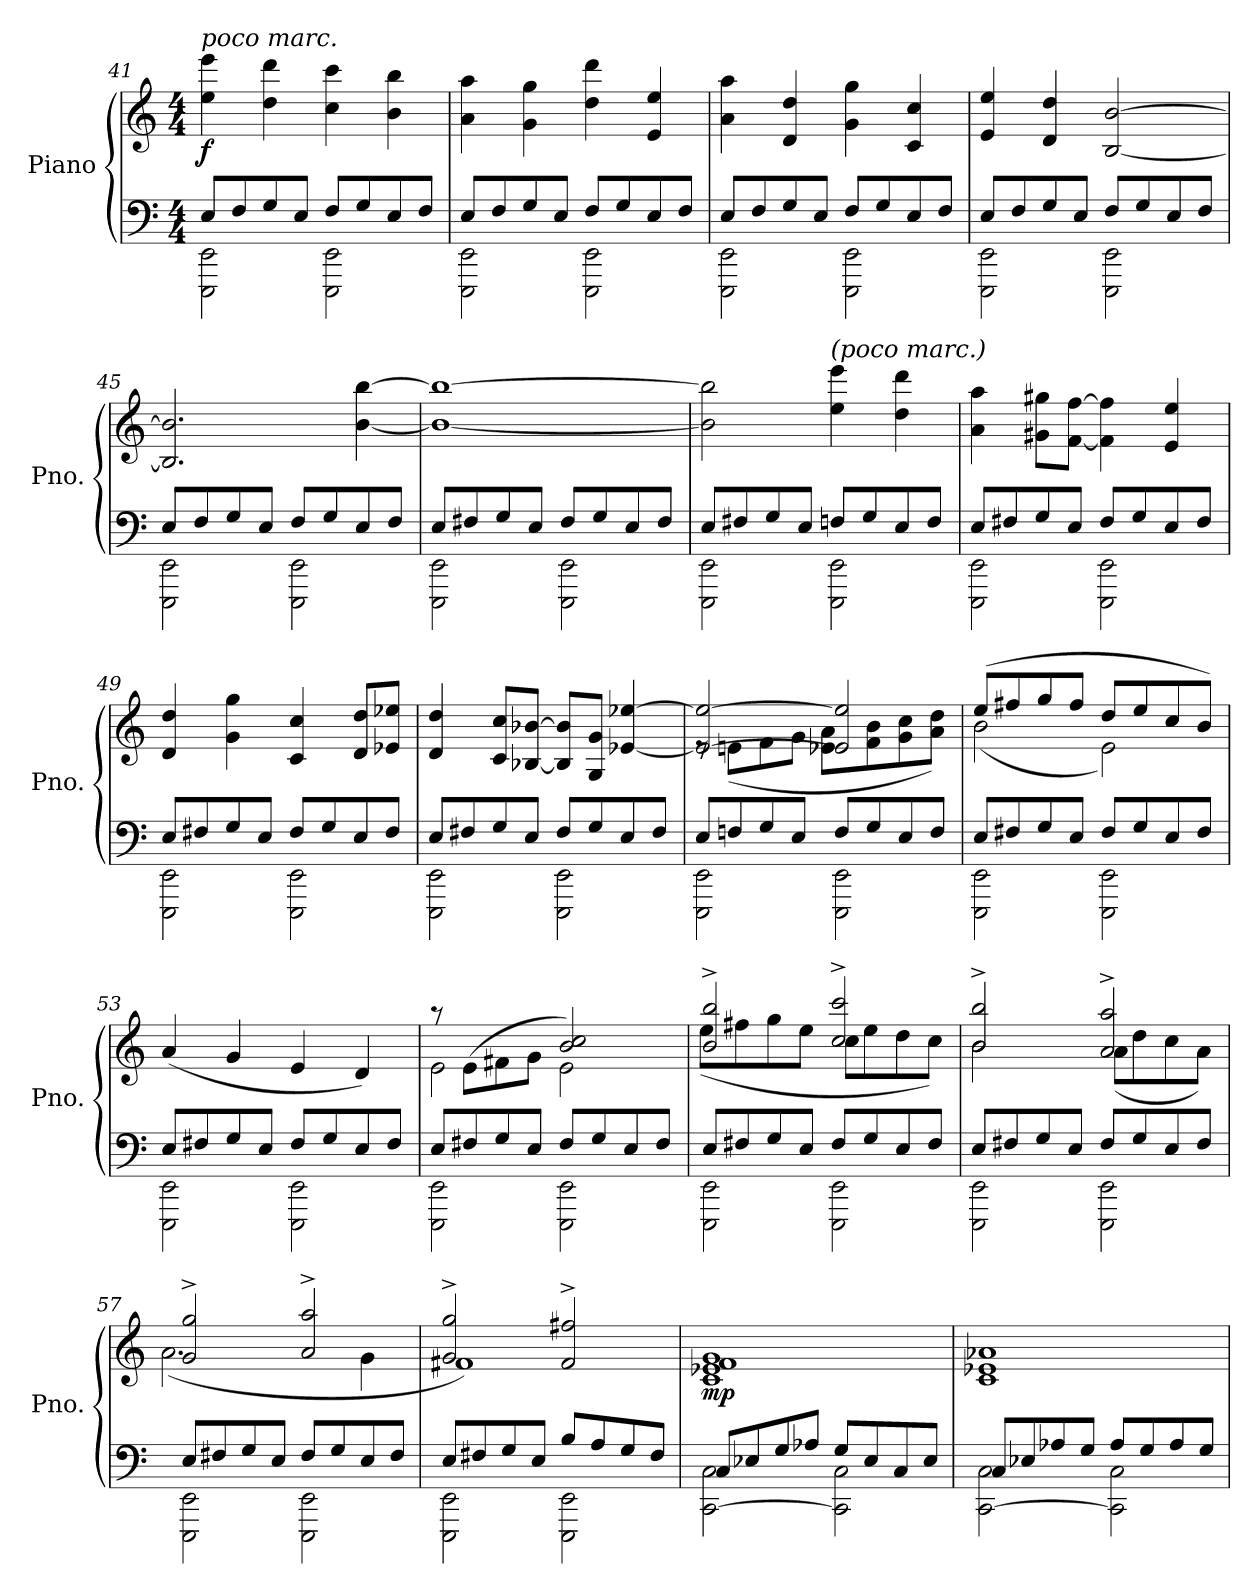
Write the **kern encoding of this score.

**kern	**kern	**dynam
*part1	*part1	*part1
*staff2	*staff1	*staff1/2
*I"Piano	*	*
*I'Pno.	*	*
*clefF4	*clefG2	*
*k[]	*k[]	*
*M4/4	*M4/4	*
=41	=41	=41
*^	*	*
!	!	!LO:TX:a:i:t=poco marc.	!
!	!	!	!LO:DY:b
2EEE\ 2EE\	8E/L	4ee\ 4eee\	f
.	8F/	.	.
.	8G/	4dd\ 4ddd\	.
.	8E/J	.	.
2EEE\ 2EE\	8F/L	4cc\ 4ccc\	.
.	8G/	.	.
.	8E/	4b\ 4bb\	.
.	8F/J	.	.
=42	=42	=42	=42
2EEE\ 2EE\	8E/L	4a\ 4aa\	.
.	8F/	.	.
.	8G/	4g\ 4gg\	.
.	8E/J	.	.
2EEE\ 2EE\	8F/L	4dd\ 4ddd\	.
.	8G/	.	.
.	8E/	4e/ 4ee/	.
.	8F/J	.	.
!!LO:LB:g=z
=43	=43	=43	=43
2EEE\ 2EE\	8E/L	4a\ 4aa\	.
.	8F/	.	.
.	8G/	4d/ 4dd/	.
.	8E/J	.	.
2EEE\ 2EE\	8F/L	4g\ 4gg\	.
.	8G/	.	.
.	8E/	4c/ 4cc/	.
.	8F/J	.	.
=44	=44	=44	=44
2EEE\ 2EE\	8E/L	4e/ 4ee/	.
.	8F/	.	.
.	8G/	4d/ 4dd/	.
.	8E/J	.	.
2EEE\ 2EE\	8F/L	[2B/ [2b/	.
.	8G/	.	.
.	8E/	.	.
.	8F/J	.	.
=45	=45	=45	=45
2EEE\ 2EE\	8E/L	2.B/] 2.b/]	.
.	8F/	.	.
.	8G/	.	.
.	8E/J	.	.
2EEE\ 2EE\	8F/L	.	.
.	8G/	.	.
.	8E/	[4b\ [4bb\	.
.	8F/J	.	.
=46	=46	=46	=46
2EEE\ 2EE\	8E/L	1b_ 1bb_	.
.	8F#X/	.	.
.	8G/	.	.
.	8E/J	.	.
2EEE\ 2EE\	8F#/L	.	.
.	8G/	.	.
.	8E/	.	.
.	8F#/J	.	.
!!LO:LB:g=z
=47	=47	=47	=47
2EEE\ 2EE\	8E/L	2b\] 2bb\]	.
.	8F#X/	.	.
.	8G/	.	.
.	8E/J	.	.
!	!	!LO:TX:a:i:t=(poco marc.)	!
2EEE\ 2EE\	8Fn/L	4ee\ 4eee\	.
.	8G/	.	.
.	8E/	4dd\ 4ddd\	.
.	8F/J	.	.
=48	=48	=48	=48
2EEE\ 2EE\	8E/L	4a\ 4aa\	.
.	8F#X/	.	.
.	8G/	8g#X\ 8gg#X\L	.
.	8E/J	[8f\ [8ff\J	.
2EEE\ 2EE\	8F#/L	4f\] 4ff\]	.
.	8G/	.	.
.	8E/	4e/ 4ee/	.
.	8F#/J	.	.
=49	=49	=49	=49
2EEE\ 2EE\	8E/L	4d/ 4dd/	.
.	8F#X/	.	.
.	8G/	4g\ 4gg\	.
.	8E/J	.	.
2EEE\ 2EE\	8F#/L	4c/ 4cc/	.
.	8G/	.	.
.	8E/	8d/ 8dd/L	.
.	8F#/J	8e-X/ 8ee-X/J	.
!!LO:LB:g=z
=50	=50	=50	=50
2EEE\ 2EE\	8E/L	4d/ 4dd/	.
.	8F#X/	.	.
.	8G/	8c/ 8cc/L	.
.	8E/J	[8B-X/ [8b-X/J	.
2EEE\ 2EE\	8F#/L	8B-/] 8b-/]L	.
.	8G/	8G/ 8g/J	.
.	8E/	[4e-X/ [4ee-X/	.
.	8F#/J	.	.
=51	=51	=51	=51
*	*	*^	*
2EEE\ 2EE\	8E/L	2e-/_ 2ee-/_	8re	.
.	8Fni/	.	(<8en\L	.
.	8G/	.	8f\	.
.	8E/J	.	8g\J	.
2EEE\ 2EE\	8F/L	2e-/] 2ee-/]	8e-X\ 8a\L	.
.	8G/	.	8f\ 8b\	.
.	8E/	.	8g\ 8cc\	.
.	8F/J	.	8a\ 8dd\J)	.
=52	=52	=52	=52	=52
2EEE\ 2EE\	8E/L	(>8ee/L	(<2b\	.
.	8F#X/	8ff#X/	.	.
.	8G/	8gg/	.	.
.	8E/J	8ff#/J	.	.
2EEE\ 2EE\	8F#/L	8dd/L	2e\)	.
.	8G/	8ee/	.	.
.	8E/	8cc/	.	.
.	8F#/J	8b/J)	.	.
*	*	*v	*v	*
!!LO:PB:g=z
=53	=53	=53	=53
2EEE\ 2EE\	8E/L	(<4a/	.
.	8F#X/	.	.
.	8G/	4g/	.
.	8E/J	.	.
2EEE\ 2EE\	8F#/L	4e/	.
.	8G/	.	.
.	8E/	4d/)	.
.	8F#/J	.	.
=54	=54	=54	=54
*	*	*^	*
2EEE\ 2EE\	8E/L	2e\	8raa	.
.	8F#X/	.	(>8e\L	.
.	8G/	.	8f#X\	.
.	8E/J	.	8g\J	.
2EEE\ 2EE\	8F#/L	2e\	2b/ 2cc/)	.
.	8G/	.	.	.
.	8E/	.	.	.
.	8F#/J	.	.	.
=55	=55	=55	=55	=55
2EEE\ 2EE\	8E/L	2b/^ 2bb/^	(<8ee\L	.
.	8F#X/	.	8ff#X\	.
.	8G/	.	8gg\	.
.	8E/J	.	8ee\J	.
2EEE\ 2EE\	8F#/L	2cc/^ 2ccc/^	8cc\L	.
.	8G/	.	8ee\	.
.	8E/	.	8dd\	.
.	8F#/J	.	8cc\J)	.
!!LO:LB:g=z	!!
=56	=56	=56	=56	=56
2EEE\ 2EE\	8E/L	2b/^ 2bb/^	2b\	.
.	8F#X/	.	.	.
.	8G/	.	.	.
.	8E/J	.	.	.
2EEE\ 2EE\	8F#/L	2a/^ 2aa/^	(<8a\L	.
.	8G/	.	8dd\	.
.	8E/	.	8cc\	.
.	8F#/J	.	8a\J)	.
=57	=57	=57	=57	=57
2EEE\ 2EE\	8E/L	2g/^ 2gg/^	(<2.a\	.
.	8F#X/	.	.	.
.	8G/	.	.	.
.	8E/J	.	.	.
2EEE\ 2EE\	8F#/L	2a/^ 2aa/^	.	.
.	8G/	.	.	.
.	8E/	.	4g\	.
.	8F#/J	.	.	.
=58	=58	=58	=58	=58
2EEE\ 2EE\	8E/L	2g/^ 2gg/^	1f#X)	.
.	8F#X/	.	.	.
.	8G/	.	.	.
.	8E/J	.	.	.
2EEE\ 2EE\	8B/L	2f#/^ 2ff#X/^	.	.
.	8A/	.	.	.
.	8G/	.	.	.
.	8F#/J	.	.	.
*	*	*v	*v	*
!!LO:LB:g=z
=59	=59	=59	=59
!	!	!	!LO:DY:b
[2CC\ 2C\	8C/L	1c 1e-X 1f 1g	mp
.	8E-X/	.	.
.	8G/	.	.
.	8A-X/J	.	.
2CC\] 2C\	8G/L	.	.
.	8E-/	.	.
.	8C/	.	.
.	8E-/J	.	.
=60	=60	=60	=60
[2CC\ 2C\	8C/L	1c 1e-X 1a-X	.
.	8E-X/	.	.
.	8A-X/	.	.
.	8G/J	.	.
2CC\] 2C\	8A-/L	.	.
.	8G/	.	.
.	8A-/	.	.
.	8G/J	.	.
*v	*v	*	*
=	=	=
*-	*-	*-
